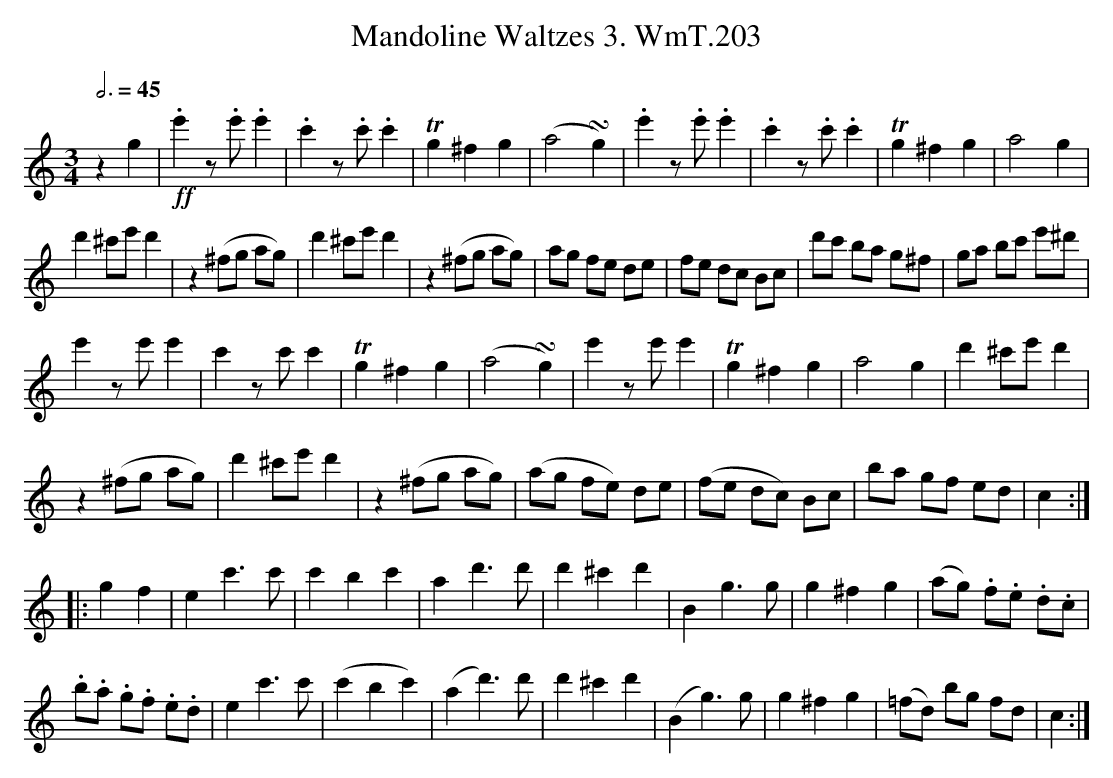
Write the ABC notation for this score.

X:1
T:Mandoline Waltzes 3. WmT.203
M:3/4
L:1/8
Q:3/4=45
K:C
z2g2|!ff!.e'2 z.e' .e'2|.c'2 z.c' .c'2|Tg2^f2g2|(a4 !turn!g2)|\\
.e'2 z.e' .e'2|.c'2 z.c' .c'2|Tg2^f2g2|a4 g2|
d'2 ^c'e' d'2|z2 (^fg ag)|d'2 ^c'e' d'2|z2 (^fg ag)|\\
ag fe de|fe dc Bc|d'c' ba g^f|ga bc' e'^d'|
e'2 ze' e'2|c'2 zc' c'2|Tg2^f2g2|(a4 !turn!g2)|\\
e'2 ze' e'2|Tg2^f2g2|a4 g2|d'2 ^c'e' d'2|
z2 (^fg ag)|d'2 ^c'e' d'2|z2 (^fg ag)|(ag fe) de|\\
(fe dc) Bc|ba gf ed|c2:|
|:g2f2|e2 c'3c'|c'2b2c'2|a2d'3d'|\\
d'2^c'2d'2|B2g3g|g2^f2g2|(ag) .f.e .d.c|
.b.a .g.f .e.d|e2 c'3c'|(c'2b2c'2)|(a2d'3)d'|\\
d'2^c'2d'2|(B2g3)g|g2^f2g2|(=fd) bg fd|c2:|
